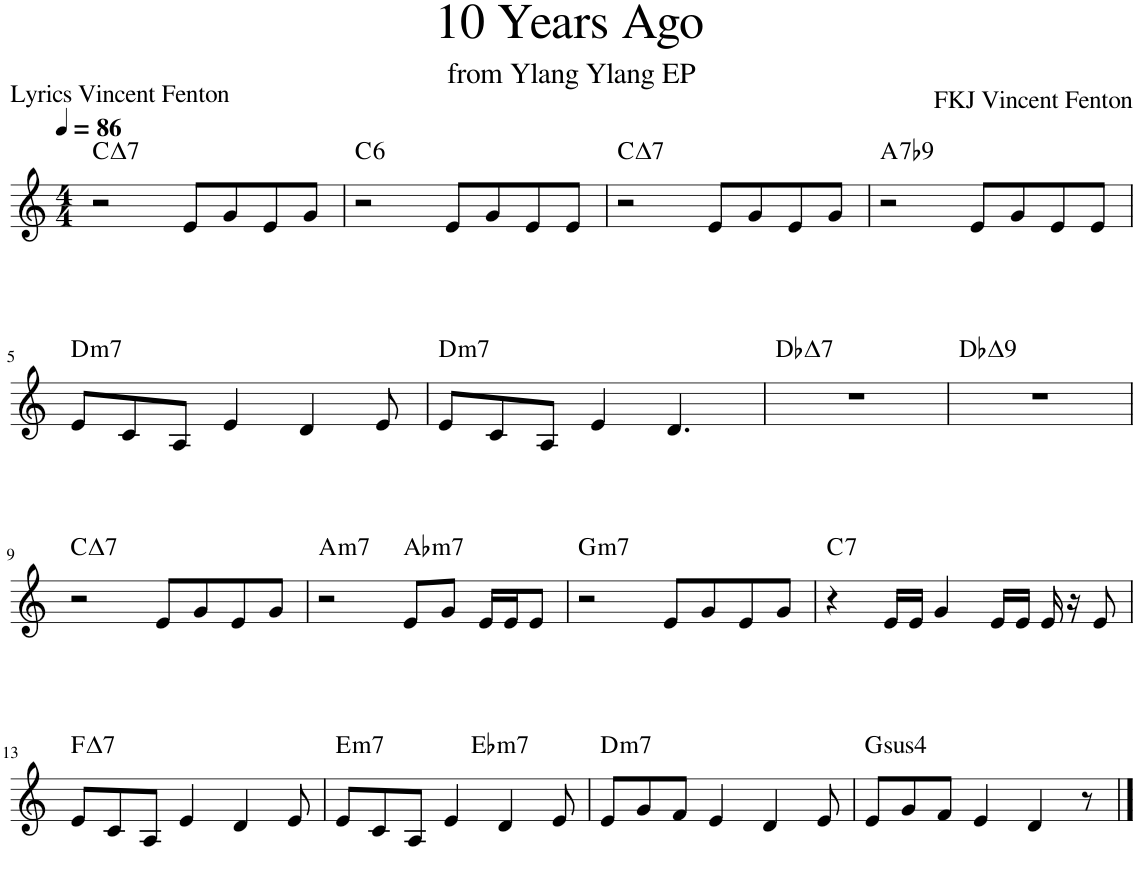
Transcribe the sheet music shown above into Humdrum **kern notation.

**kern	**harte
*part1	*part1
*staff1	*
*I"Piano	*
*I'Pno.	*
*clefG2	*
*k[]	*
*M4/4	*
*MM86	*
=1	=1
!	!LO:H:kt=7
2r	C:maj7
8e/L	.
8g/	.
8e/	.
8g/J	.
=2	=2
!	!LO:H:kt=6
2r	C:maj6
8e/L	.
8g/	.
8e/	.
8e/J	.
=3	=3
!	!LO:H:kt=7
2r	C:maj7
8e/L	.
8g/	.
8e/	.
8g/J	.
=4	=4
!	!LO:H:kt=7
2r	A:7(b9)
8e/L	.
8g/	.
8e/	.
8e/J	.
!!LO:LB:g=z
=5	=5
!	!LO:H:kt=m7
8e/L	D:min7
8c/	.
8A/J	.
4e/	.
4d/	.
8e/	.
=6	=6
!	!LO:H:kt=m7
8e/L	D:min7
8c/	.
8A/J	.
4e/	.
4.d/	.
=7	=7
!	!LO:H:kt=7
1r	Db:maj7
=8	=8
!	!LO:H:kt=9
1r	Db:maj9
!!LO:LB:g=z
=9	=9
!	!LO:H:kt=7
2r	C:maj7
8e/L	.
8g/	.
8e/	.
8g/J	.
=10	=10
!	!LO:H:kt=m7
2r	A:min7
!	!LO:H:kt=m7
8en/L	Ab:min7
8gn/J	.
16e/LL	.
16e/J	.
8e/J	.
=11	=11
!	!LO:H:kt=m7
2r	G:min7
8e/L	.
8g/	.
8e/	.
8g/J	.
=12	=12
!	!LO:H:kt=7
4r	C:7
16e/LL	.
16e/JJ	.
4g/	.
16e/LL	.
16e/JJ	.
16e/	.
16r	.
8e/	.
!!LO:LB:g=z
=13	=13
!	!LO:H:kt=7
8e/L	F:maj7
8c/	.
8A/J	.
4e/	.
4d/	.
8e/	.
=14	=14
!	!LO:H:kt=m7
*^	*
8e/L	2ryy	E:min7
8c/	.	.
8A/J	.	.
4e/	.	.
!	!	!LO:H:kt=m7
.	2ryy	Eb:min7
4dn/	.	.
8en/	.	.
=15	=15	=15
!	!	!LO:H:kt=m7
*v	*v	*
8e/L	D:min7
8gn/	.
8f/J	.
4e/	.
4d/	.
8e/	.
=16	=16
!	!LO:H:kt=4
8e/L	G:sus4
8g/	.
8f/J	.
4e/	.
4d/	.
8r	.
==	==
*-	*-
